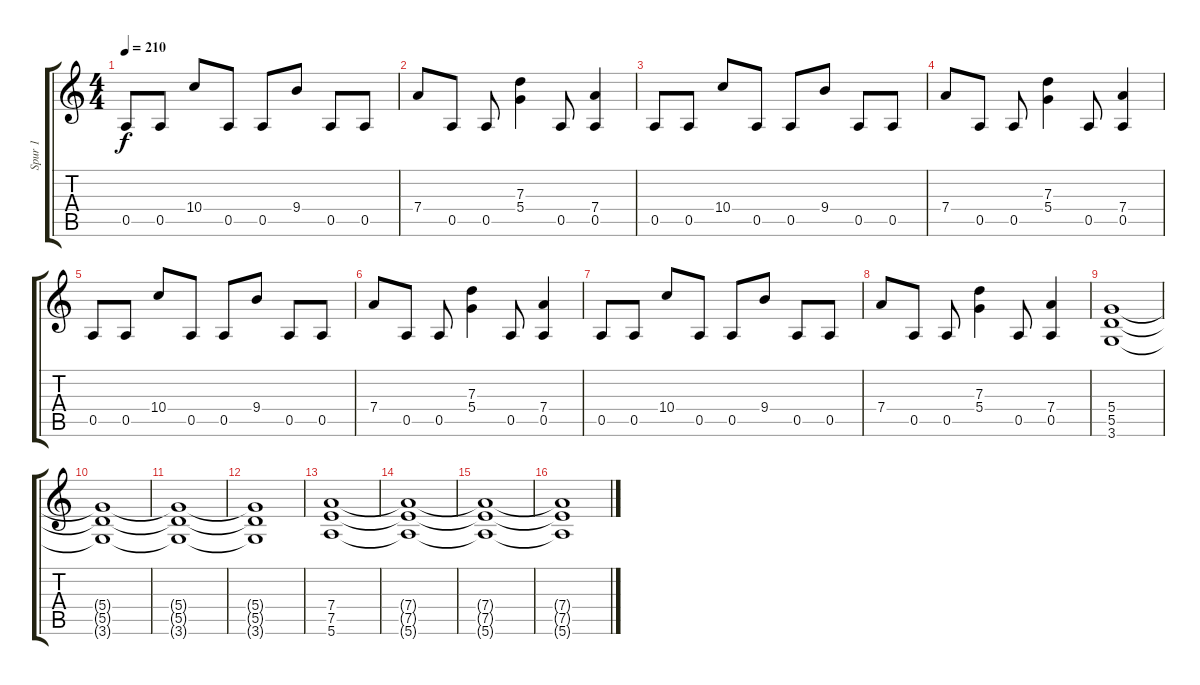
\track ("Spur 1" "Spur 1") {instrument distortionguitar}
\staff {score tabs}
\tuning (E4 B3 G3 D3 A2 E2) {hide}
\ts (4 4)
\tempo 210
\clef g2
\ks c
0.5.8{dy f} 0.5.8 10.4.8 0.5.8 0.5.8 9.4.8 0.5.8 0.5.8 |
7.4.8 0.5.8 0.5.8 (7.3 5.4).4 0.5.8 (7.4 0.5).4 |
0.5.8 0.5.8 10.4.8 0.5.8 0.5.8 9.4.8 0.5.8 0.5.8 |
7.4.8 0.5.8 0.5.8 (7.3 5.4).4 0.5.8 (7.4 0.5).4 |
0.5.8 0.5.8 10.4.8 0.5.8 0.5.8 9.4.8 0.5.8 0.5.8 |
7.4.8 0.5.8 0.5.8 (7.3 5.4).4 0.5.8 (7.4 0.5).4 |
0.5.8 0.5.8 10.4.8 0.5.8 0.5.8 9.4.8 0.5.8 0.5.8 |
7.4.8 0.5.8 0.5.8 (7.3 5.4).4 0.5.8 (7.4 0.5).4 |
(5.4 5.5 3.6).1 |
(5.4{t} 5.5{t} 3.6{t}).1 |
(5.4{t} 5.5{t} 3.6{t}).1 |
(5.4{t} 5.5{t} 3.6{t}).1 |
(7.4 7.5 5.6).1 |
(7.4{t} 7.5{t} 5.6{t}).1 |
(7.4{t} 7.5{t} 5.6{t}).1 |
(7.4{t} 7.5{t} 5.6{t}).1
